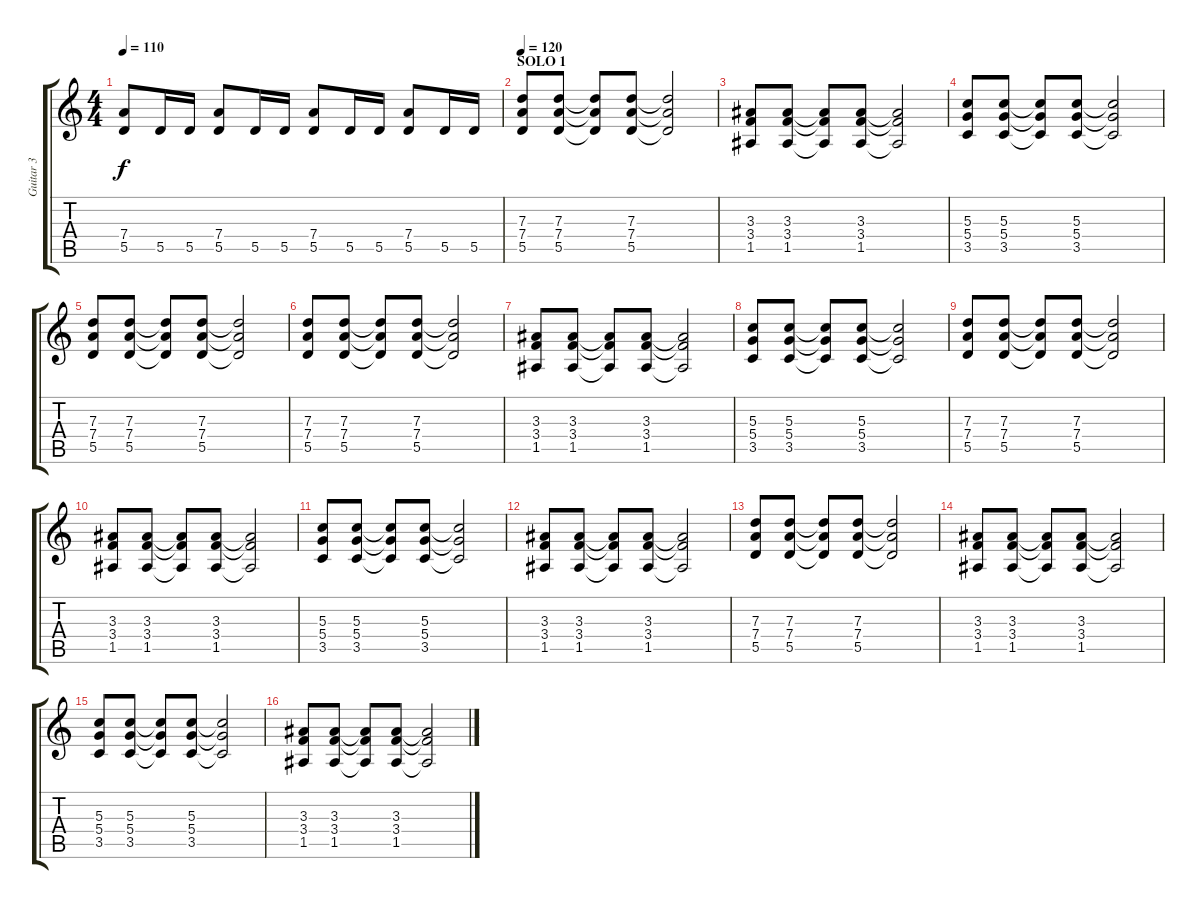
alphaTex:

\track ("Guitar 3" "Guitar 3") {instrument distortionguitar}
\staff {score tabs}
\tuning (E4 B3 G3 D3 A2 E2) {hide}
\ts (4 4)
\tempo 110
\clef g2
\ks c
(7.4 5.5).8{dy f} 5.5.16 5.5.16 (7.4 5.5).8 5.5.16 5.5.16 (7.4 5.5).8 5.5.16 5.5.16 (7.4 5.5).8 5.5.16 5.5.16 |
\section ("" "SOLO 1")
\tempo 120
(7.3 7.4 5.5).8 (7.3 7.4 5.5).8 (7.3{t} 7.4{t} 5.5{t}).8 (7.3 7.4 5.5).8 (7.3{t} 7.4{t} 5.5{t}).2 |
(3.3 3.4 1.5).8 (3.3 3.4 1.5).8 (3.3{t} 3.4{t} 1.5{t}).8 (3.3 3.4 1.5).8 (3.3{t} 3.4{t} 1.5{t}).2 |
(5.3 5.4 3.5).8 (5.3 5.4 3.5).8 (5.3{t} 5.4{t} 3.5{t}).8 (5.3 5.4 3.5).8 (5.3{t} 5.4{t} 3.5{t}).2 |
(7.3 7.4 5.5).8 (7.3 7.4 5.5).8 (7.3{t} 7.4{t} 5.5{t}).8 (7.3 7.4 5.5).8 (7.3{t} 7.4{t} 5.5{t}).2 |
(7.3 7.4 5.5).8 (7.3 7.4 5.5).8 (7.3{t} 7.4{t} 5.5{t}).8 (7.3 7.4 5.5).8 (7.3{t} 7.4{t} 5.5{t}).2 |
(3.3 3.4 1.5).8 (3.3 3.4 1.5).8 (3.3{t} 3.4{t} 1.5{t}).8 (3.3 3.4 1.5).8 (3.3{t} 3.4{t} 1.5{t}).2 |
(5.3 5.4 3.5).8 (5.3 5.4 3.5).8 (5.3{t} 5.4{t} 3.5{t}).8 (5.3 5.4 3.5).8 (5.3{t} 5.4{t} 3.5{t}).2 |
(7.3 7.4 5.5).8 (7.3 7.4 5.5).8 (7.3{t} 7.4{t} 5.5{t}).8 (7.3 7.4 5.5).8 (7.3{t} 7.4{t} 5.5{t}).2 |
(3.3 3.4 1.5).8 (3.3 3.4 1.5).8 (3.3{t} 3.4{t} 1.5{t}).8 (3.3 3.4 1.5).8 (3.3{t} 3.4{t} 1.5{t}).2 |
(5.3 5.4 3.5).8 (5.3 5.4 3.5).8 (5.3{t} 5.4{t} 3.5{t}).8 (5.3 5.4 3.5).8 (5.3{t} 5.4{t} 3.5{t}).2 |
(3.3 3.4 1.5).8 (3.3 3.4 1.5).8 (3.3{t} 3.4{t} 1.5{t}).8 (3.3 3.4 1.5).8 (3.3{t} 3.4{t} 1.5{t}).2 |
(7.3 7.4 5.5).8 (7.3 7.4 5.5).8 (7.3{t} 7.4{t} 5.5{t}).8 (7.3 7.4 5.5).8 (7.3{t} 7.4{t} 5.5{t}).2 |
(3.3 3.4 1.5).8 (3.3 3.4 1.5).8 (3.3{t} 3.4{t} 1.5{t}).8 (3.3 3.4 1.5).8 (3.3{t} 3.4{t} 1.5{t}).2 |
(5.3 5.4 3.5).8 (5.3 5.4 3.5).8 (5.3{t} 5.4{t} 3.5{t}).8 (5.3 5.4 3.5).8 (5.3{t} 5.4{t} 3.5{t}).2 |
(3.3 3.4 1.5).8 (3.3 3.4 1.5).8 (3.3{t} 3.4{t} 1.5{t}).8 (3.3 3.4 1.5).8 (3.3{t} 3.4{t} 1.5{t}).2
